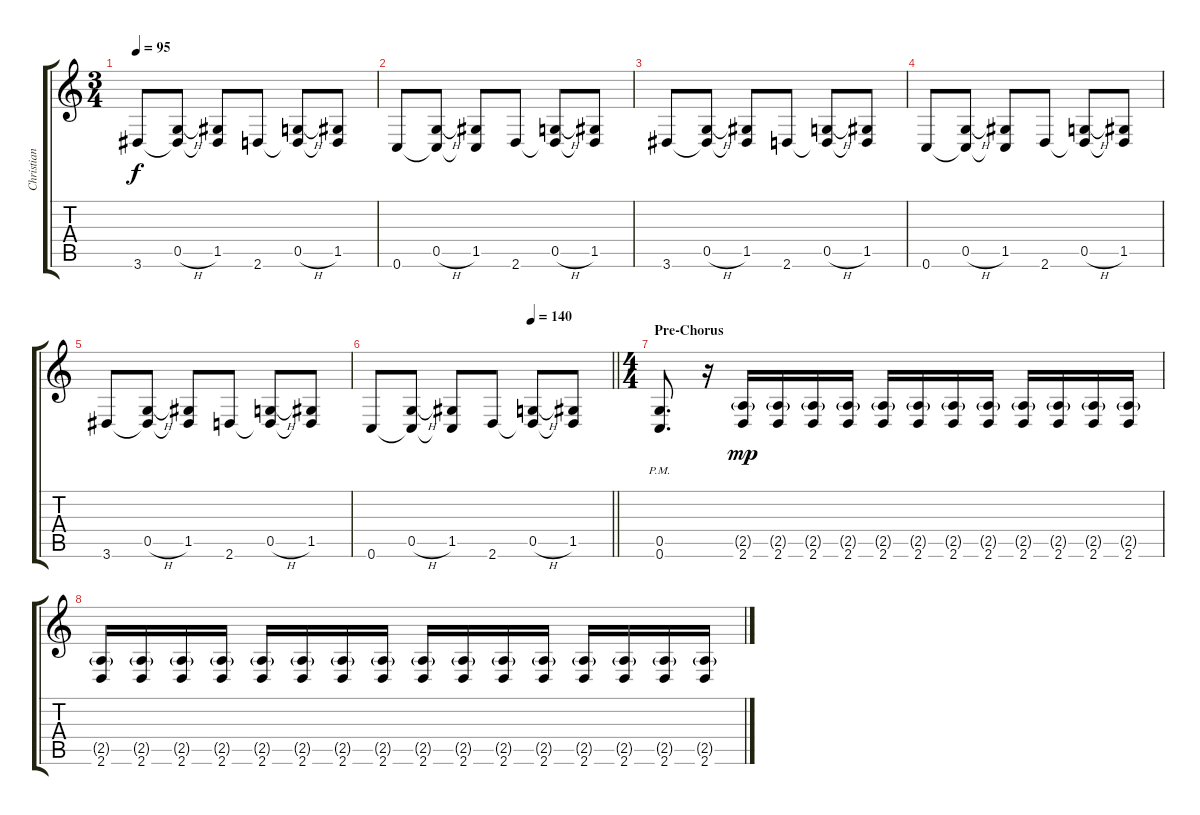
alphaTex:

\track ("Christian Andreu" "Christian ") {instrument overdrivenguitar}
\staff {score tabs}
\tuning (D4 A3 F3 C3 G2 C2) {hide}
\ts (3 4)
\tempo 95
\clef g2
\ks c
3.6.8{dy f} (0.5{h} 3.6{t}).8 (1.5 3.6{t}).8 2.6.8 (0.5{h} 2.6{t}).8 (1.5 2.6{t}).8 |
0.6.8 (0.5{h} 0.6{t}).8 (1.5 0.6{t}).8 2.6.8 (0.5{h} 2.6{t}).8 (1.5 2.6{t}).8 |
3.6.8 (0.5{h} 3.6{t}).8 (1.5 3.6{t}).8 2.6.8 (0.5{h} 2.6{t}).8 (1.5 2.6{t}).8 |
0.6.8 (0.5{h} 0.6{t}).8 (1.5 0.6{t}).8 2.6.8 (0.5{h} 2.6{t}).8 (1.5 2.6{t}).8 |
3.6.8 (0.5{h} 3.6{t}).8 (1.5 3.6{t}).8 2.6.8 (0.5{h} 2.6{t}).8 (1.5 2.6{t}).8 |
\tempo (140 0.6666666666666666)
\barLineRight lightlight
0.6.8 (0.5{h} 0.6{t}).8 (1.5 0.6{t}).8 2.6.8 (0.5{h} 2.6{t}).8 (1.5 2.6{t}).8 |
\ts (4 4)
\section ("" "Pre-Chorus")
(0.5{pm} 0.6{pm}).8{d} r.16 (2.5{g} 2.6).16{dy mp} (2.5{g} 2.6).16 (2.5{g} 2.6).16 (2.5{g} 2.6).16 (2.5{g} 2.6).16 (2.5{g} 2.6).16 (2.5{g} 2.6).16 (2.5{g} 2.6).16 (2.5{g} 2.6).16 (2.5{g} 2.6).16 (2.5{g} 2.6).16 (2.5{g} 2.6).16 |
(2.5{g} 2.6).16 (2.5{g} 2.6).16 (2.5{g} 2.6).16 (2.5{g} 2.6).16 (2.5{g} 2.6).16 (2.5{g} 2.6).16 (2.5{g} 2.6).16 (2.5{g} 2.6).16 (2.5{g} 2.6).16 (2.5{g} 2.6).16 (2.5{g} 2.6).16 (2.5{g} 2.6).16 (2.5{g} 2.6).16 (2.5{g} 2.6).16 (2.5{g} 2.6).16 (2.5{g} 2.6).16
